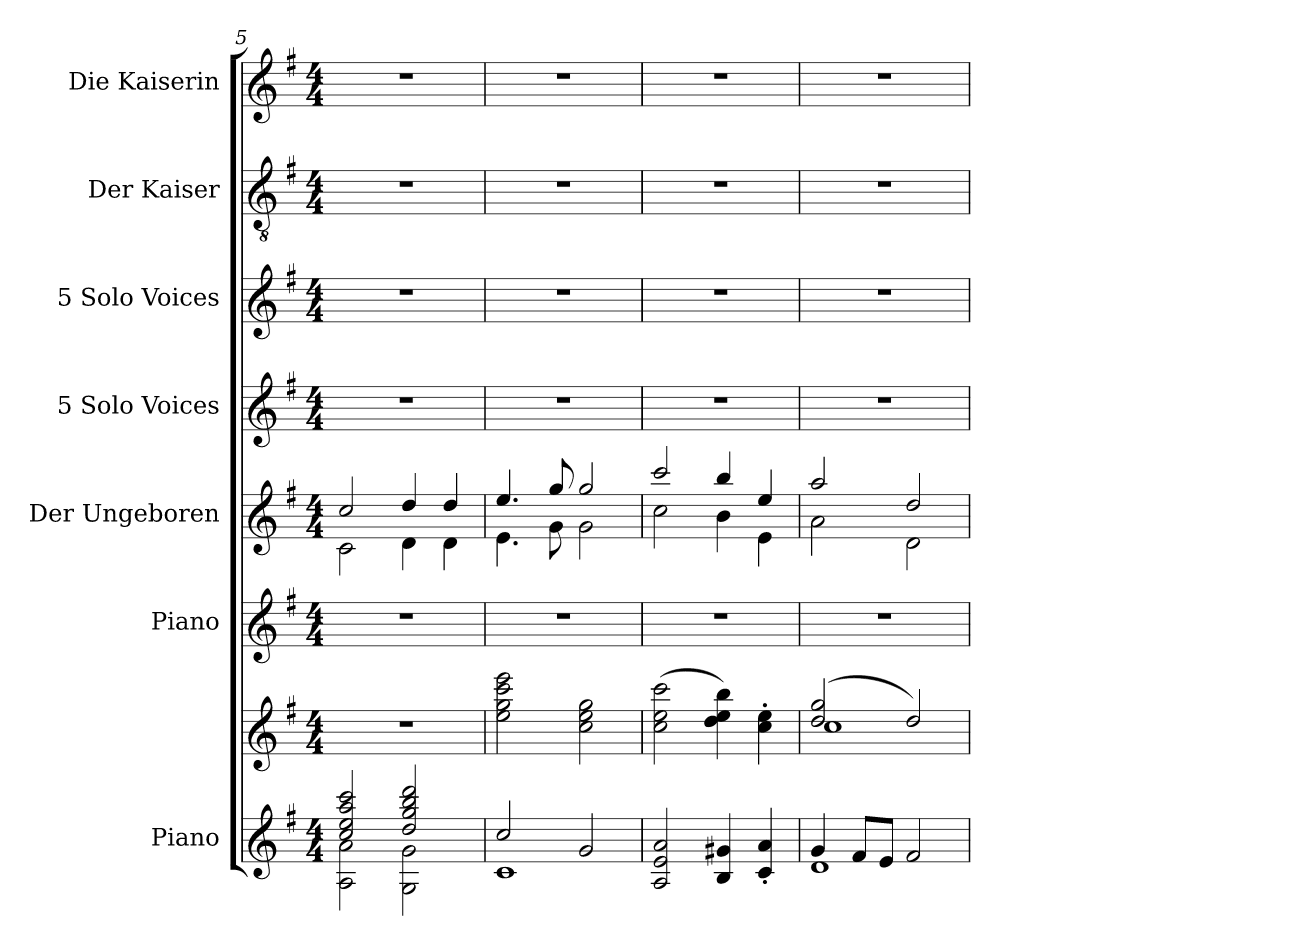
**kern	**kern	**kern	**kern	**kern	**kern	**kern	**kern
*part7	*part7	*part6	*part5	*part4	*part3	*part2	*part1
*staff8	*staff7	*staff6	*staff5	*staff4	*staff3	*staff2	*staff1
*I"Piano	*	*I"Piano	*I"Der Ungeboren	*I"5 Solo Voices	*I"5 Solo Voices	*I"Der Kaiser	*I"Die Kaiserin
*I'Pno.	*	*I'Pno.	*I'U.	*I'5. S.	*I'5. S.	*I'K.	*I'Kn.
!!LO:PB:g=z
*clefG2	*clefG2	*clefG2	*clefG2	*clefG2	*clefG2	*clefGv2	*clefG2
*k[f#]	*k[f#]	*k[f#]	*k[f#]	*k[f#]	*k[f#]	*k[f#]	*k[f#]
*M4/4	*M4/4	*M4/4	*M4/4	*M4/4	*M4/4	*M4/4	*M4/4
=5	=5	=5	=5	=5	=5	=5	=5
*^	*	*	*^	*	*	*	*
2cc/ 2ee/ 2aa/ 2ccc/	2A\ 2a\	1r	1r	2cc/	2c\	1r	1r	1r	1r
2dd/ 2gg/ 2bb/ 2ddd/	2G\ 2g\	.	.	4dd/	4d\	.	.	.	.
.	.	.	.	4dd/	4d\	.	.	.	.
=6	=6	=6	=6	=6	=6	=6	=6	=6	=6
2cc/	1c	2ee\ 2gg\ 2ccc\ 2eee\	1r	4.ee/	4.e\	1r	1r	1r	1r
.	.	.	.	8gg/	8g\	.	.	.	.
2g/	.	2cc\ 2ee\ 2gg\	.	2gg/	2g\	.	.	.	.
*v	*v	*	*	*	*	*	*	*	*
=7	=7	=7	=7	=7	=7	=7	=7	=7
2A/ 2e/ 2a/	(>2cc\ 2ee\ 2ccc\	1r	2ccc/	2cc\	1r	1r	1r	1r
4B/ 4g#X/	4dd\ 4ee\ 4bb\)	.	4bb/	4b\	.	.	.	.
4c/' 4a/'	4cc\' 4ee\'	.	4ee/	4e\	.	.	.	.
=8	=8	=8	=8	=8	=8	=8	=8	=8
*^	*^	*	*	*	*	*	*	*
4g/	1d	(>2dd/ 2gg/	1cc	1r	2aa/	2a\	1r	1r	1r	1r
8f#/L	.	.	.	.	.	.	.	.	.	.
8e/J	.	.	.	.	.	.	.	.	.	.
2f#/	.	2dd/)	.	.	2dd/	2d\	.	.	.	.
*v	*v	*	*	*	*v	*v	*	*	*	*
*	*v	*v	*	*	*	*	*	*
=	=	=	=	=	=	=	=
*-	*-	*-	*-	*-	*-	*-	*-
